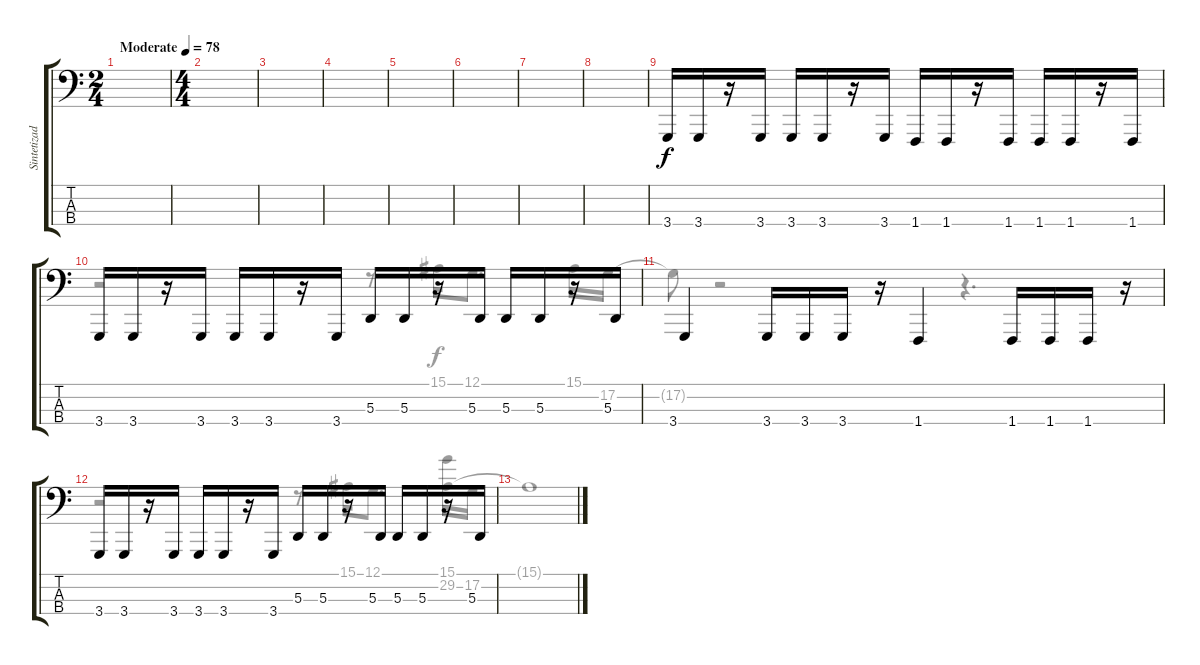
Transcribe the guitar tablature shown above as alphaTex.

\track ("Sintetizador" "Sintetizad") {instrument lead1square}
\staff {score tabs}
\tuning (G2 D2 A1 E1) {hide}
\voice
\ts (2 4)
\tempo (78 "Moderate")
\clef f4
\ks c
|
\ts (4 4)
|
|
|
|
|
|
|
3.4.16 3.4.16 r.16 3.4.16 3.4.16 3.4.16 r.16 3.4.16 1.4.16 1.4.16 r.16 1.4.16 1.4.16 1.4.16 r.16 1.4.16 |
3.4.16 3.4.16 r.16 3.4.16 3.4.16 3.4.16 r.16 3.4.16 5.3.16 5.3.16 r.16 5.3.16 5.3.16 5.3.16 r.16 5.3.16 |
3.4.4 3.4.16 3.4.16 3.4.16 r.16 1.4.4 1.4.16 1.4.16 1.4.16 r.16 |
3.4.16 3.4.16 r.16 3.4.16 3.4.16 3.4.16 r.16 3.4.16 5.3.16 5.3.16 r.16 5.3.16 5.3.16 5.3.16 r.16 5.3.16 |
|
|
|
\voice
\clef f4
\ottava regular
\simile none
\ks c
|
|
|
|
|
|
|
|
|
r.2 r.8 15.1.16 12.1.8{d} 15.1.16 17.2.16 |
17.2{t}.8 r.2 r.4{d} |
r.2 r.8 15.1.16 12.1.8{d} (15.1 29.2).16 17.2.16 |
15.1{t}.1 |
|
|
